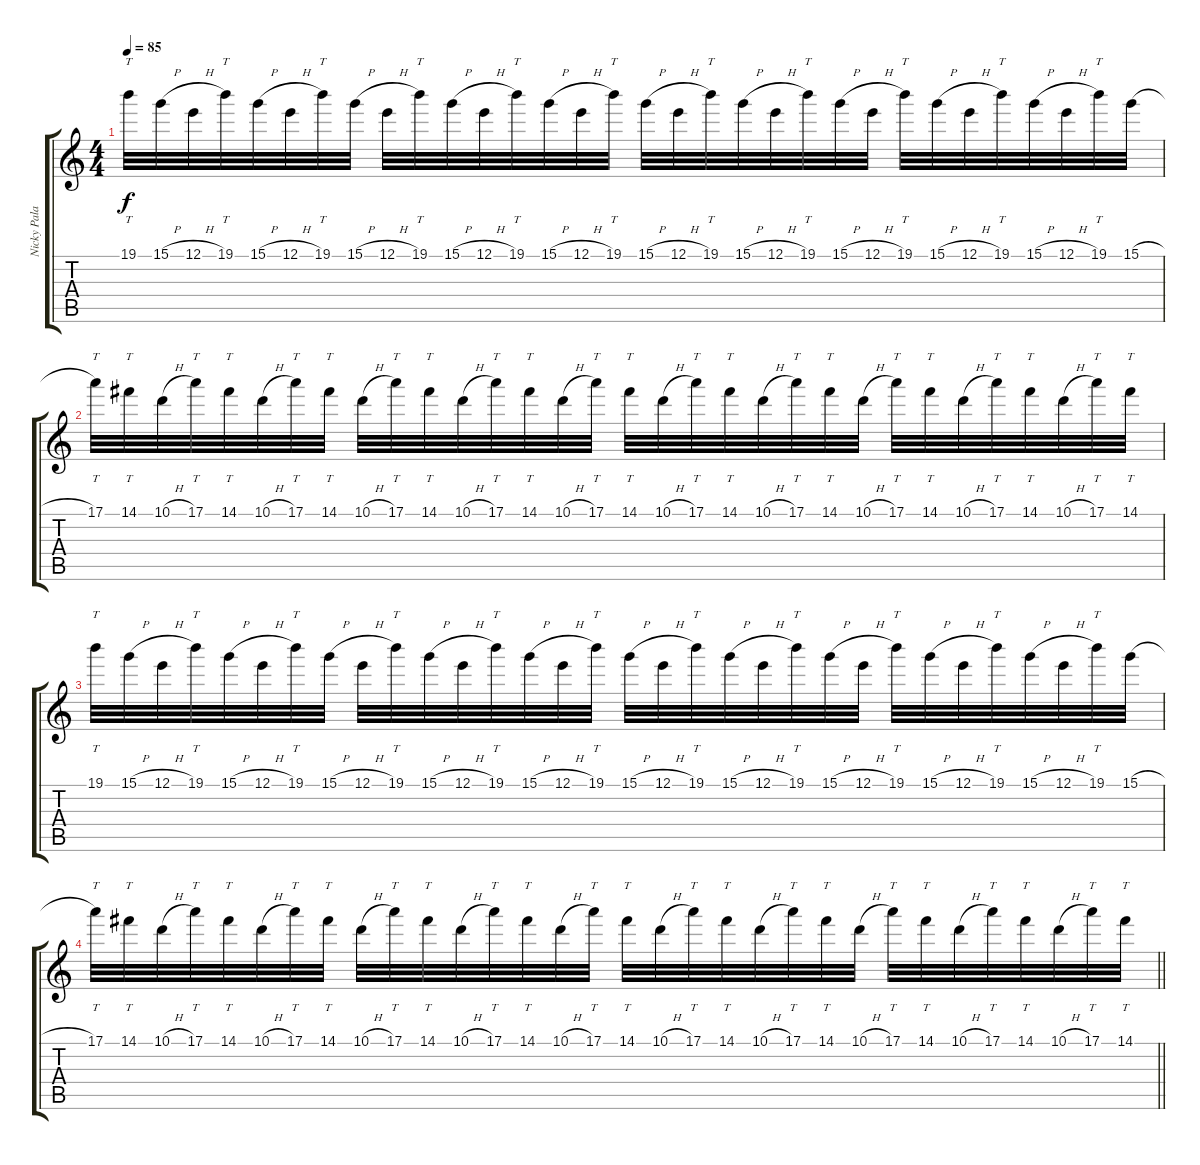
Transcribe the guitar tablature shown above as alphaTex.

\track ("Nicky Palado (Lead Guitar)" "Nicky Pala") {instrument overdrivenguitar}
\staff {score tabs}
\tuning (E4 B3 G3 D3 A2 E2) {hide}
\ts (4 4)
\tempo 85
\clef g2
\ks c
19.1.32{tt dy f} 15.1{h}.32 12.1{h}.32 19.1.32{tt} 15.1{h}.32 12.1{h}.32 19.1.32{tt} 15.1{h}.32 12.1{h}.32 19.1.32{tt} 15.1{h}.32 12.1{h}.32 19.1.32{tt} 15.1{h}.32 12.1{h}.32 19.1.32{tt} 15.1{h}.32 12.1{h}.32 19.1.32{tt} 15.1{h}.32 12.1{h}.32 19.1.32{tt} 15.1{h}.32 12.1{h}.32 19.1.32{tt} 15.1{h}.32 12.1{h}.32 19.1.32{tt} 15.1{h}.32 12.1{h}.32 19.1.32{tt} 15.1{h}.32 |
17.1.32{tt} 14.1.32{tt} 10.1{h}.32 17.1.32{tt} 14.1.32{tt} 10.1{h}.32 17.1.32{tt} 14.1.32{tt} 10.1{h}.32 17.1.32{tt} 14.1.32{tt} 10.1{h}.32 17.1.32{tt} 14.1.32{tt} 10.1{h}.32 17.1.32{tt} 14.1.32{tt} 10.1{h}.32 17.1.32{tt} 14.1.32{tt} 10.1{h}.32 17.1.32{tt} 14.1.32{tt} 10.1{h}.32 17.1.32{tt} 14.1.32{tt} 10.1{h}.32 17.1.32{tt} 14.1.32{tt} 10.1{h}.32 17.1.32{tt} 14.1.32{tt} |
19.1.32{tt} 15.1{h}.32 12.1{h}.32 19.1.32{tt} 15.1{h}.32 12.1{h}.32 19.1.32{tt} 15.1{h}.32 12.1{h}.32 19.1.32{tt} 15.1{h}.32 12.1{h}.32 19.1.32{tt} 15.1{h}.32 12.1{h}.32 19.1.32{tt} 15.1{h}.32 12.1{h}.32 19.1.32{tt} 15.1{h}.32 12.1{h}.32 19.1.32{tt} 15.1{h}.32 12.1{h}.32 19.1.32{tt} 15.1{h}.32 12.1{h}.32 19.1.32{tt} 15.1{h}.32 12.1{h}.32 19.1.32{tt} 15.1{h}.32 |
\barLineRight lightlight
17.1.32{tt} 14.1.32{tt} 10.1{h}.32 17.1.32{tt} 14.1.32{tt} 10.1{h}.32 17.1.32{tt} 14.1.32{tt} 10.1{h}.32 17.1.32{tt} 14.1.32{tt} 10.1{h}.32 17.1.32{tt} 14.1.32{tt} 10.1{h}.32 17.1.32{tt} 14.1.32{tt} 10.1{h}.32 17.1.32{tt} 14.1.32{tt} 10.1{h}.32 17.1.32{tt} 14.1.32{tt} 10.1{h}.32 17.1.32{tt} 14.1.32{tt} 10.1{h}.32 17.1.32{tt} 14.1.32{tt} 10.1{h}.32 17.1.32{tt} 14.1.32{tt}
